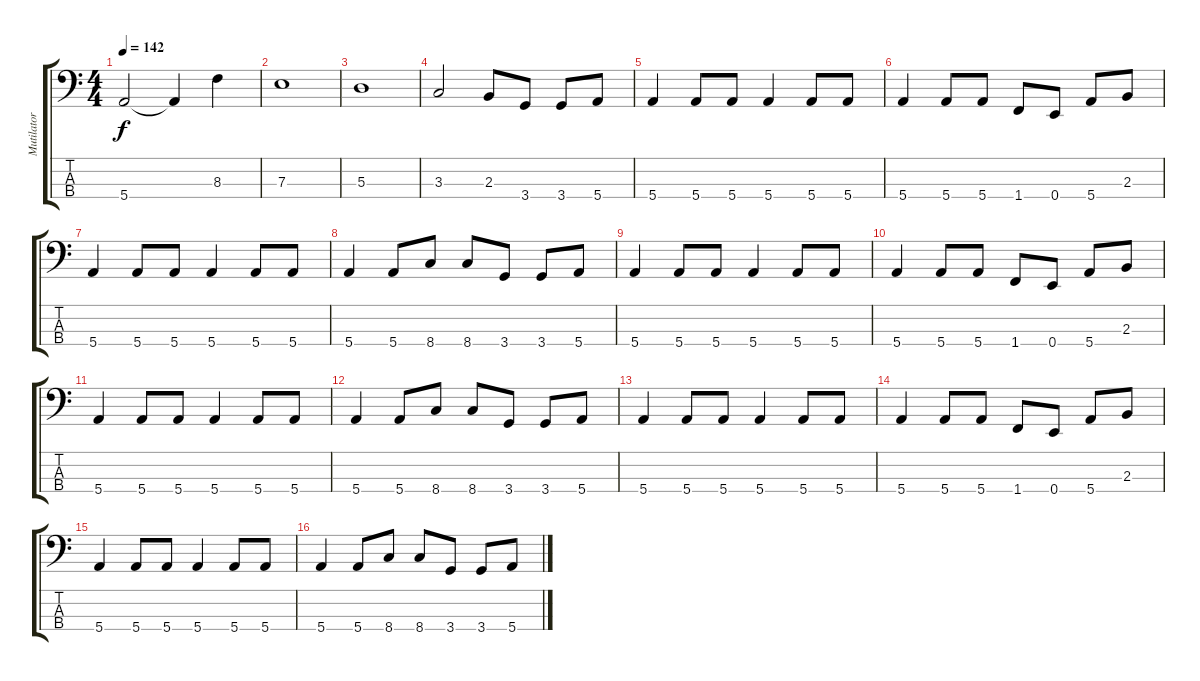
\track ("Mutilator" "Mutilator") {instrument electricbassfinger}
\staff {score tabs}
\tuning (G2 D2 A1 E1) {hide}
\ts (4 4)
\tempo 142
\clef f4
\ks c
5.4.2{dy f} 5.4{t}.4 8.3.4 |
7.3.1 |
5.3.1 |
3.3.2 2.3.8 3.4.8 3.4.8 5.4.8 |
5.4.4 5.4.8 5.4.8 5.4.4 5.4.8 5.4.8 |
5.4.4 5.4.8 5.4.8 1.4.8 0.4.8 5.4.8 2.3.8 |
5.4.4 5.4.8 5.4.8 5.4.4 5.4.8 5.4.8 |
5.4.4 5.4.8 8.4.8 8.4.8 3.4.8 3.4.8 5.4.8 |
5.4.4 5.4.8 5.4.8 5.4.4 5.4.8 5.4.8 |
5.4.4 5.4.8 5.4.8 1.4.8 0.4.8 5.4.8 2.3.8 |
5.4.4 5.4.8 5.4.8 5.4.4 5.4.8 5.4.8 |
5.4.4 5.4.8 8.4.8 8.4.8 3.4.8 3.4.8 5.4.8 |
5.4.4 5.4.8 5.4.8 5.4.4 5.4.8 5.4.8 |
5.4.4 5.4.8 5.4.8 1.4.8 0.4.8 5.4.8 2.3.8 |
5.4.4 5.4.8 5.4.8 5.4.4 5.4.8 5.4.8 |
5.4.4 5.4.8 8.4.8 8.4.8 3.4.8 3.4.8 5.4.8
